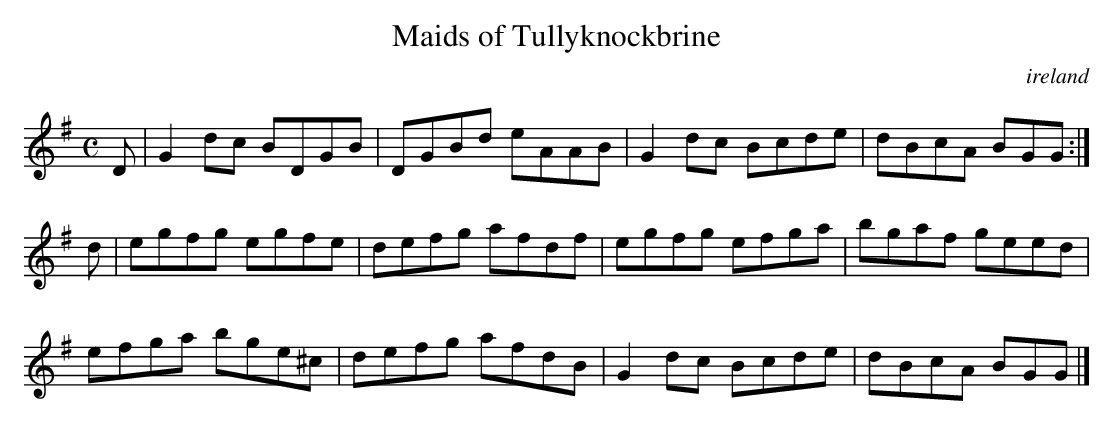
X:1
T:Maids of Tullyknockbrine
O:ireland
M:C
L:1/8
K:G Major
D|G2dc BDGB|DGBd eAAB|G2dc Bcde|dBcA BGG:|!
d|egfg egfe|defg afdf|egfg efga|bgaf geed|!
efga bge^c|defg afdB|G2dc Bcde|dBcA BGG|]!
